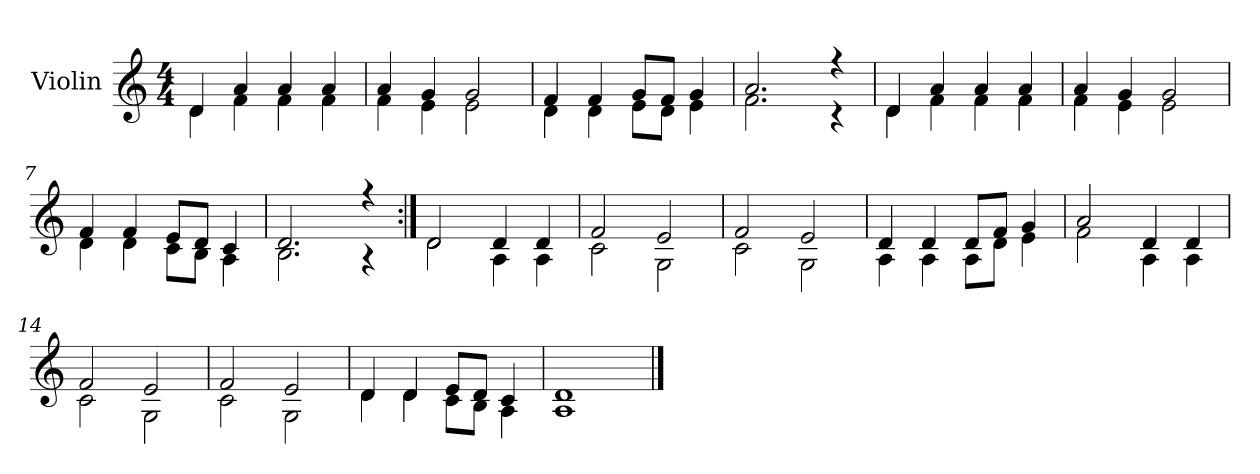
**kern
*part1
*staff1
*I"Violin
*I'Vln.
*stria5
*clefG2
*k[]
*M4/4
*MM80
=1
*^
4d	4d
4a	4f
4a	4f
4a	4f
=2	=2
4a	4f
4g	4e
2g	2e
=3	=3
4f	4d
4f	4d
8gL	8eL
8fJ	8dJ
4g	4e
=4	=4
2.a	2.f
4r	4r
=5	=5
4d	4d
4a	4f
4a	4f
4a	4f
=6	=6
4a	4f
4g	4e
2g	2e
=7	=7
4f	4d
4f	4d
8eL	8cL
8dJ	8BJ
4c	4A
=8	=8
2.d	2.B
4r	4r
=9:|!	=9:|!
2d	2d
4d	4A
4d	4A
=10	=10
2f	2c
2e	2G
=11	=11
2f	2c
2e	2G
=12	=12
4d	4A
4d	4A
8dL	8AL
8fJ	8dJ
4g	4e
=13	=13
2a	2f
4d	4A
4d	4A
=14	=14
2f	2c
2e	2G
=15	=15
2f	2c
2e	2G
=16	=16
4d	4d
4d	4d
8eL	8cL
8dJ	8BJ
4c	4A
=17	=17
1d	1A
*v	*v
==
*-
